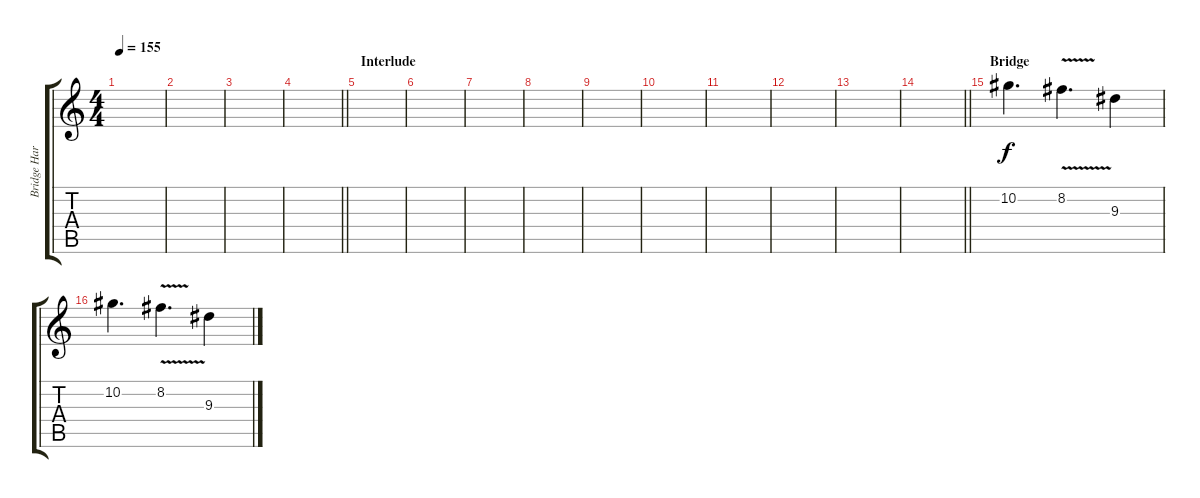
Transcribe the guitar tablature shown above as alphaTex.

\track ("Bridge Harmony" "Bridge Har") {instrument distortionguitar}
\staff {score tabs}
\tuning (Eb4 Bb3 Gb3 Db3 Ab2 Db2) {hide}
\ts (4 4)
\tempo 155
\clef g2
\ks c
|
|
|
\barLineRight lightlight
|
\section ("" "Interlude")
|
|
|
|
|
|
|
|
|
\barLineRight lightlight
|
\section ("" "Bridge")
10.2.4{d} 8.2{v}.4{d} 9.3.4 |
10.2.4{d} 8.2{v}.4{d} 9.3.4
